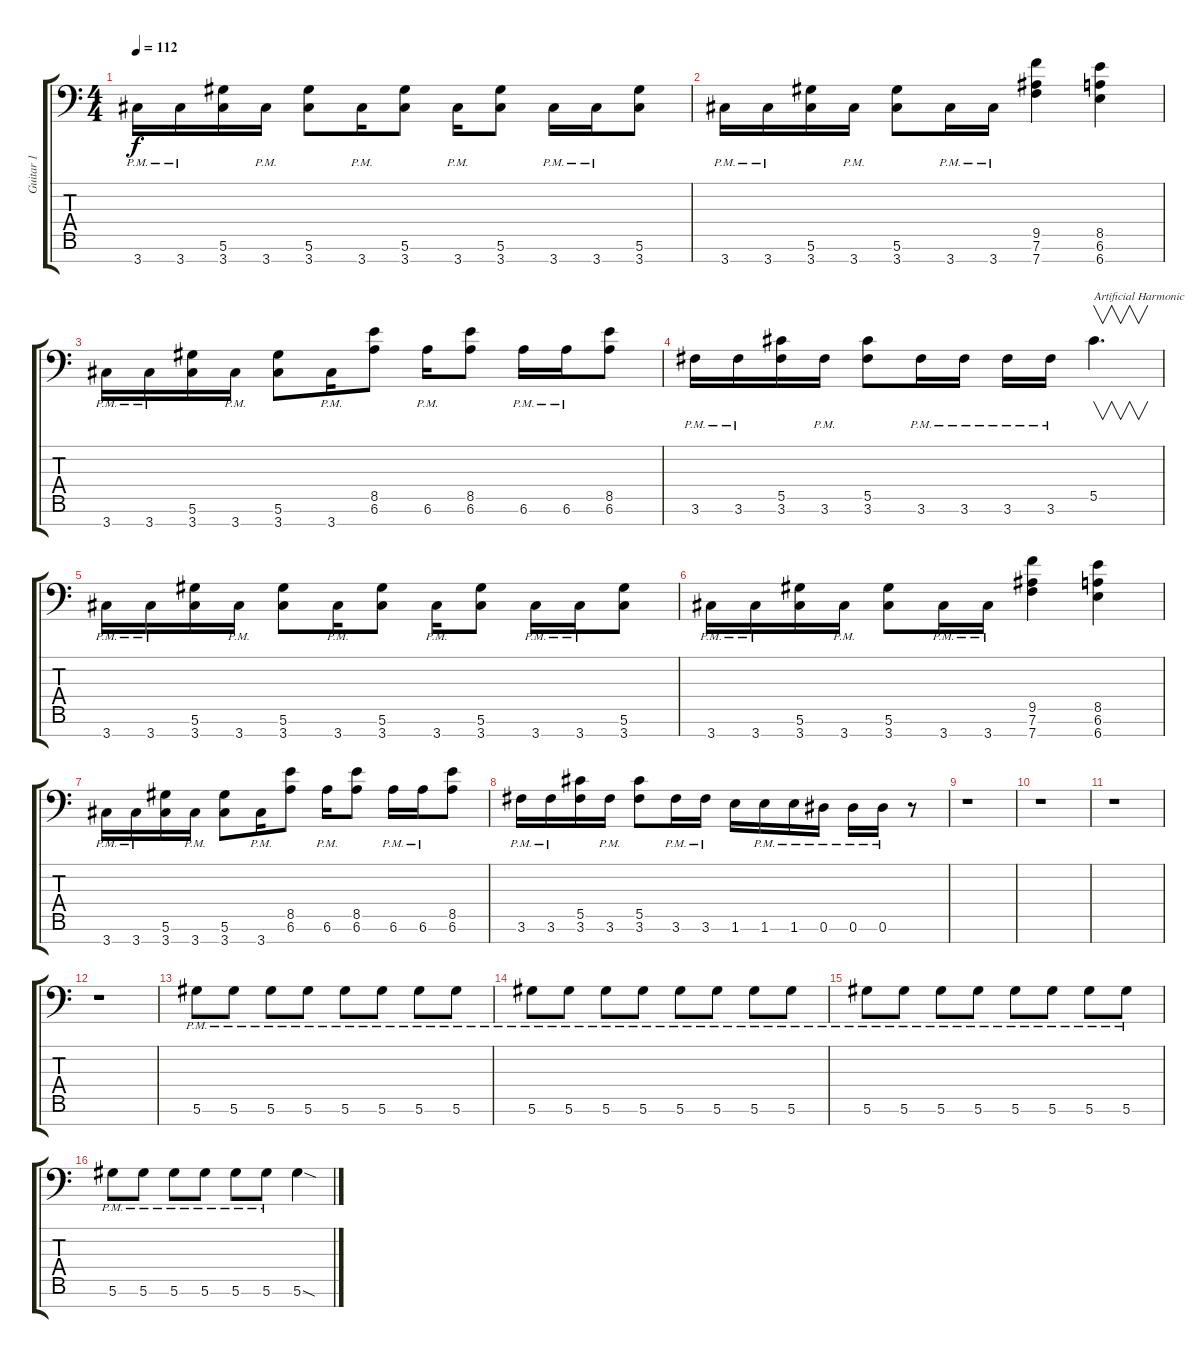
\track ("Guitar 1" "Guitar 1") {instrument distortionguitar}
\staff {score tabs}
\tuning (Eb4 Bb3 Gb3 Db3 Ab2 Eb2 Bb1) {hide}
\ts (4 4)
\tempo 112
\clef f4
\ks c
3.7{pm}.16{dy f} 3.7{pm}.16 (5.6 3.7).16 3.7{pm}.16 (5.6 3.7).8 3.7{pm}.16 (5.6 3.7).8 3.7{pm}.16 (5.6 3.7).8 3.7{pm}.16 3.7{pm}.16 (5.6 3.7).8 |
3.7{pm}.16 3.7{pm}.16 (5.6 3.7).16 3.7{pm}.16 (5.6 3.7).8 3.7{pm}.16 3.7{pm}.16 (9.5 7.6 7.7).4 (8.5 6.6 6.7).4 |
3.7{pm}.16 3.7{pm}.16 (5.6 3.7).16 3.7{pm}.16 (5.6 3.7).8 3.7{pm}.16 (8.5 6.6).8 6.6{pm}.16 (8.5 6.6).8 6.6{pm}.16 6.6{pm}.16 (8.5 6.6).8 |
3.6{pm}.16 3.6{pm}.16 (5.5 3.6).16 3.6{pm}.16 (5.5 3.6).8 3.6{pm}.16 3.6{pm}.16 3.6{pm}.16 3.6{pm}.16 5.5.4{v d txt "Artificial Harmonic" instrument guitarharmonics} |
3.7{pm}.16{instrument distortionguitar} 3.7{pm}.16 (5.6 3.7).16 3.7{pm}.16 (5.6 3.7).8 3.7{pm}.16 (5.6 3.7).8 3.7{pm}.16 (5.6 3.7).8 3.7{pm}.16 3.7{pm}.16 (5.6 3.7).8 |
3.7{pm}.16 3.7{pm}.16 (5.6 3.7).16 3.7{pm}.16 (5.6 3.7).8 3.7{pm}.16 3.7{pm}.16 (9.5 7.6 7.7).4 (8.5 6.6 6.7).4 |
3.7{pm}.16 3.7{pm}.16 (5.6 3.7).16 3.7{pm}.16 (5.6 3.7).8 3.7{pm}.16 (8.5 6.6).8 6.6{pm}.16 (8.5 6.6).8 6.6{pm}.16 6.6{pm}.16 (8.5 6.6).8 |
3.6{pm}.16 3.6{pm}.16 (5.5 3.6).16 3.6{pm}.16 (5.5 3.6).8 3.6{pm}.16 3.6{pm}.16 1.6.16 1.6{pm}.16 1.6{pm}.16 0.6{pm}.16 0.6{pm}.16 0.6{pm}.16 r.8 |
r.1 |
r.1 |
r.1 |
r.1 |
5.6{pm}.8 5.6{pm}.8 5.6{pm}.8 5.6{pm}.8 5.6{pm}.8 5.6{pm}.8 5.6{pm}.8 5.6{pm}.8 |
5.6{pm}.8 5.6{pm}.8 5.6{pm}.8 5.6{pm}.8 5.6{pm}.8 5.6{pm}.8 5.6{pm}.8 5.6{pm}.8 |
5.6{pm}.8 5.6{pm}.8 5.6{pm}.8 5.6{pm}.8 5.6{pm}.8 5.6{pm}.8 5.6{pm}.8 5.6{pm}.8 |
5.6{pm}.8 5.6{pm}.8 5.6{pm}.8 5.6{pm}.8 5.6{pm}.8 5.6{pm}.8 5.6{sod}.4
